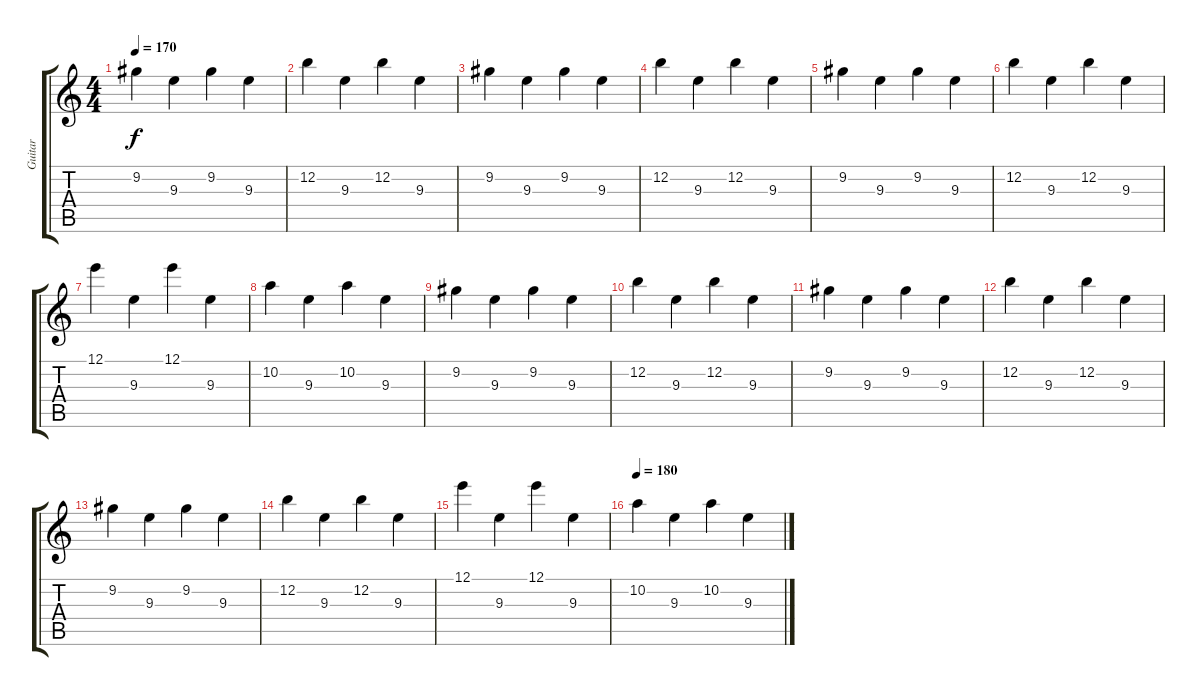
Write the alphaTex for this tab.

\track ("Guitar" "Guitar") {instrument acousticguitarsteel}
\staff {score tabs}
\tuning (E4 B3 G3 D3 A2 E2) {hide}
\ts (4 4)
\tempo 170
\clef g2
\ks c
9.2.4{dy f instrument acousticguitarsteel} 9.3.4 9.2.4 9.3.4 |
12.2.4 9.3.4 12.2.4 9.3.4 |
9.2.4 9.3.4 9.2.4 9.3.4 |
12.2.4 9.3.4 12.2.4 9.3.4 |
9.2.4 9.3.4 9.2.4 9.3.4 |
12.2.4 9.3.4 12.2.4 9.3.4 |
12.1.4 9.3.4 12.1.4 9.3.4 |
10.2.4 9.3.4 10.2.4 9.3.4 |
9.2.4 9.3.4 9.2.4 9.3.4 |
12.2.4 9.3.4 12.2.4 9.3.4 |
9.2.4 9.3.4 9.2.4 9.3.4 |
12.2.4 9.3.4 12.2.4 9.3.4 |
9.2.4 9.3.4 9.2.4 9.3.4 |
12.2.4 9.3.4 12.2.4 9.3.4 |
12.1.4 9.3.4 12.1.4 9.3.4 |
\tempo 180
10.2.4 9.3.4 10.2.4 9.3.4
